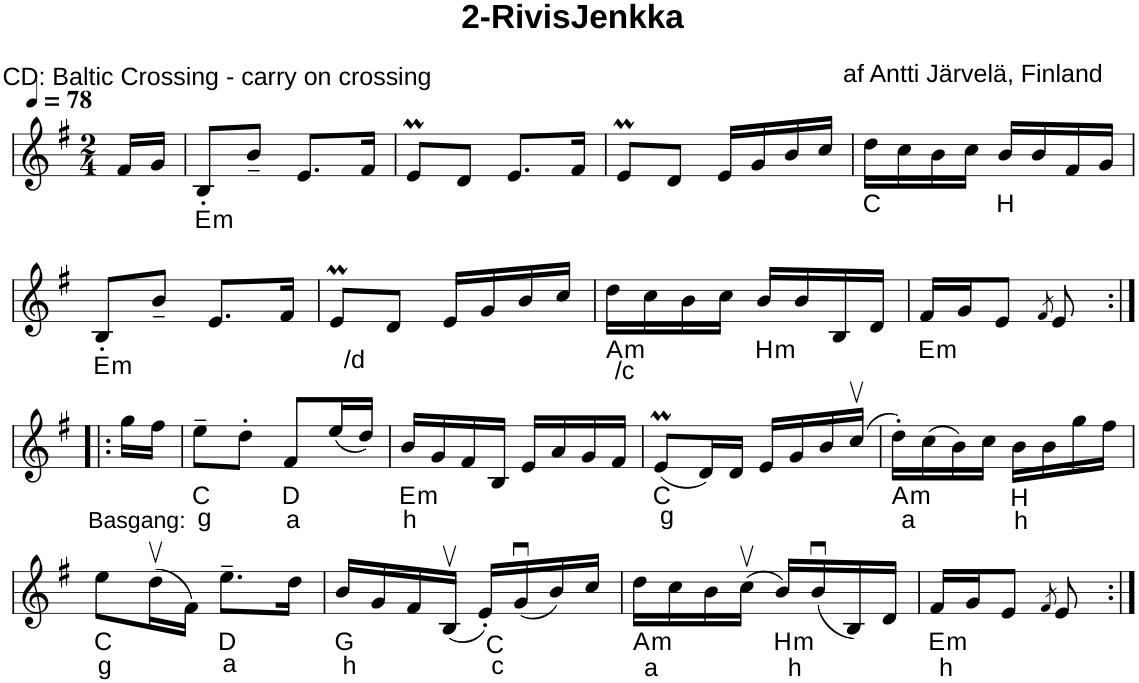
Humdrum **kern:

**kern	**harte
*part1	*part1
*staff1	*
*I"Piano	*
*I'Pno.	*
*clefG2	*
*k[f#]	*
*M2/4	*
*MM78	*
=	=
16f#/LL	.
16g/JJ	.
=1	=1
!	!LO:H:kt=m
8B'/L	E:min
8b~/J	.
8.e/L	.
16f#/Jk	.
=2	=2
8eM/L	.
8d/J	.
8.e/L	.
16f#/Jk	.
=3	=3
8eM/L	.
8d/J	.
16e/LL	.
16g/	.
16b/	.
16cc/JJ	.
=4	=4
16dd\LL	C:maj
16cc\	.
16b\	.
16cc\JJ	.
16b/LL	B:maj
16b/	.
16f#/	.
16g/JJ	.
!!LO:LB:g=z
=5	=5
!	!LO:H:kt=m
8B'/L	E:min
8b~/J	.
8.e/L	.
16f#/Jk	.
=6	=6
!LO:TX:b:t=/d	!
8eM/L	.
8d/J	.
16e/LL	.
16g/	.
16b/	.
16cc/JJ	.
=7	=7
!LO:TX:b:t=/c	!LO:H:kt=m
16dd\LL	A:min
16cc\	.
16b\	.
16cc\JJ	.
!	!LO:H:kt=m
16b/LL	B:min
16b/	.
16B/	.
16d/JJ	.
=8	=8
!	!LO:H:kt=m
16f#/LL	E:min
16g/J	.
8e/J	.
8qf#/	.
8e/	.
!!LO:LB:g=z
=9:|!|:	=9:|!|:
!LO:TX:b:t=Basgang&colon;	!
16gg\LL	.
16ff#\JJ	.
=10	=10
!LO:TX:b:t=g	!
8ee~\L	C:maj
8dd'\J	.
!LO:TX:b:t=a	!
8f#/L	D:maj
(16ee/L	.
16dd/JJ)	.
=11	=11
!LO:TX:b:t=h	!LO:H:kt=m
16b/LL	E:min
16g/	.
16f#/	.
16B/JJ	.
16e/LL	.
16a/	.
16g/	.
16f#/JJ	.
=12	=12
!LO:TX:b:t=g	!
(8eM/L	C:maj
16d/L)	.
16d/JJ	.
16e/LL	.
16g/	.
16b/	.
(16ccv/JJ	.
=13	=13
!LO:TX:b:t=a	!LO:H:kt=m
16dd'\LL)	A:min
(16cc\	.
16b\)	.
16cc\JJ	.
!LO:TX:b:t=h	!
16b\LL	B:maj
16b\	.
16gg\	.
16ff#\JJ	.
!!LO:LB:g=z
=14	=14
!LO:TX:b:t=g	!
8ee\L	C:maj
(16ddv\L	.
16f#\JJ)	.
!LO:TX:b:t=a	!
8.ee~\L	D:maj
16dd\Jk	.
=15	=15
!LO:TX:b:t=h	!
16b/LL	G:maj
16g/	.
16f#/	.
(16Bv/JJ	.
!LO:TX:b:t=c	!
16e'/LL)	C:maj
(16gu/	.
16b/)	.
16cc/JJ	.
=16	=16
!LO:TX:b:t=a	!LO:H:kt=m
16dd\LL	A:min
16cc\	.
16b\	.
(16ccv\JJ	.
!LO:TX:b:t=h	!LO:H:kt=m
16b/LL)	B:min
(16bu/	.
16B/)	.
16d/JJ	.
=17	=17
!LO:TX:b:t=h	!LO:H:kt=m
16f#/LL	E:min
16g/J	.
8e/J	.
8qf#/	.
8e/	.
=:|!	=:|!
*-	*-
